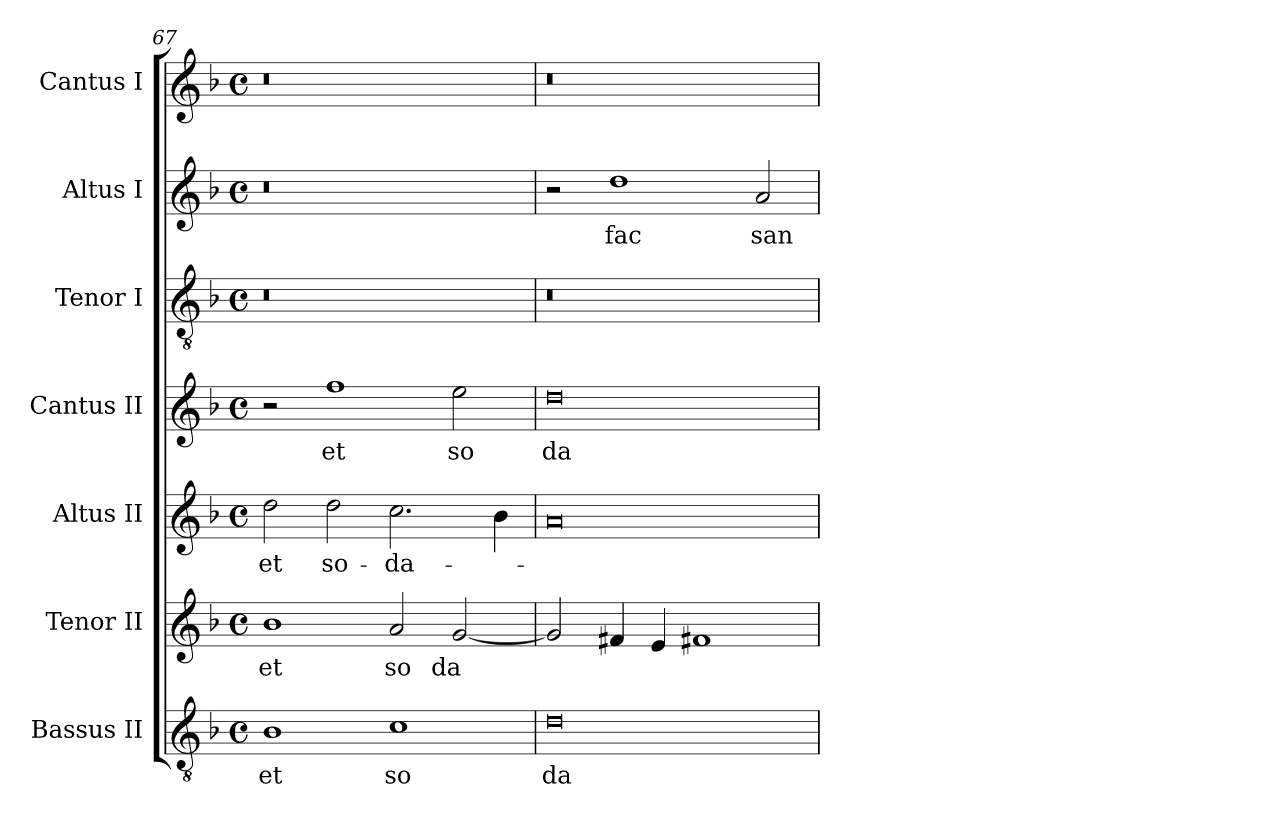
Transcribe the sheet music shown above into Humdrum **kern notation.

**kern	**text	**kern	**text	**kern	**text	**kern	**text	**kern	**kern	**text	**kern
*part7	*part7	*part6	*part6	*part5	*part5	*part4	*part4	*part3	*part2	*part2	*part1
*staff7	*staff7	*staff6	*staff6	*staff5	*staff5	*staff4	*staff4	*staff3	*staff2	*staff2	*staff1
*I"Bassus II	*	*I"Tenor II	*	*I"Altus II	*	*I"Cantus II	*	*I"Tenor I	*I"Altus I	*	*I"Cantus I
*clefGv2	*	*clefG2	*	*clefG2	*	*clefG2	*	*clefGv2	*clefG2	*	*clefG2
*k[b-]	*	*k[b-]	*	*k[b-]	*	*k[b-]	*	*k[b-]	*k[b-]	*	*k[b-]
*F:	*	*F:	*	*F:	*	*F:	*	*F:	*F:	*	*F:
*M4/4	*	*M4/4	*	*M4/4	*	*M4/4	*	*M4/4	*M4/4	*	*M4/4
*met(c)	*	*met(c)	*	*met(c)	*	*met(c)	*	*met(c)	*met(c)	*	*met(c)
=67	=67	=67	=67	=67	=67	=67	=67	=67	=67	=67	=67
!	!LO:LY:b:cj	!	!LO:LY:b:cj	!	!LO:LY:b:cj	!	!	!	!	!	!
1B-	et	1b-	et	2dd\	et	2r	.	0r	0r	.	0r
!	!	!	!	!	!LO:LY:b:cj	!	!LO:LY:b:cj	!	!	!	!
.	.	.	.	2dd\	so-	1ff	et	.	.	.	.
!	!LO:LY:b:cj	!	!LO:LY:b:cj	!	!LO:LY:b:cj	!	!	!	!	!	!
1c	so	2a/	so	2.cc\	-da-	.	.	.	.	.	.
!	!	!	!LO:LY:b:cj	!	!	!	!LO:LY:b:cj	!	!	!	!
.	.	[<2g/	da	.	.	2ee\	so	.	.	.	.
.	.	.	.	4b-\	.	.	.	.	.	.	.
=68	=68	=68	=68	=68	=68	=68	=68	=68	=68	=68	=68
!	!LO:LY:b:cj	!	!	!	!	!	!LO:LY:b:cj	!	!	!	!
0d	da	2g/]	.	0a	.	0dd	da	0r	2r	.	0r
!	!	!	!	!	!	!	!	!	!	!LO:LY:b:cj	!
.	.	4f#X/	.	.	.	.	.	.	1dd	fac	.
.	.	4e/	.	.	.	.	.	.	.	.	.
.	.	1f#X	.	.	.	.	.	.	.	.	.
!	!	!	!	!	!	!	!	!	!	!LO:LY:b:cj	!
.	.	.	.	.	.	.	.	.	2a/	san	.
=	=	=	=	=	=	=	=	=	=	=	=
*-	*-	*-	*-	*-	*-	*-	*-	*-	*-	*-	*-
